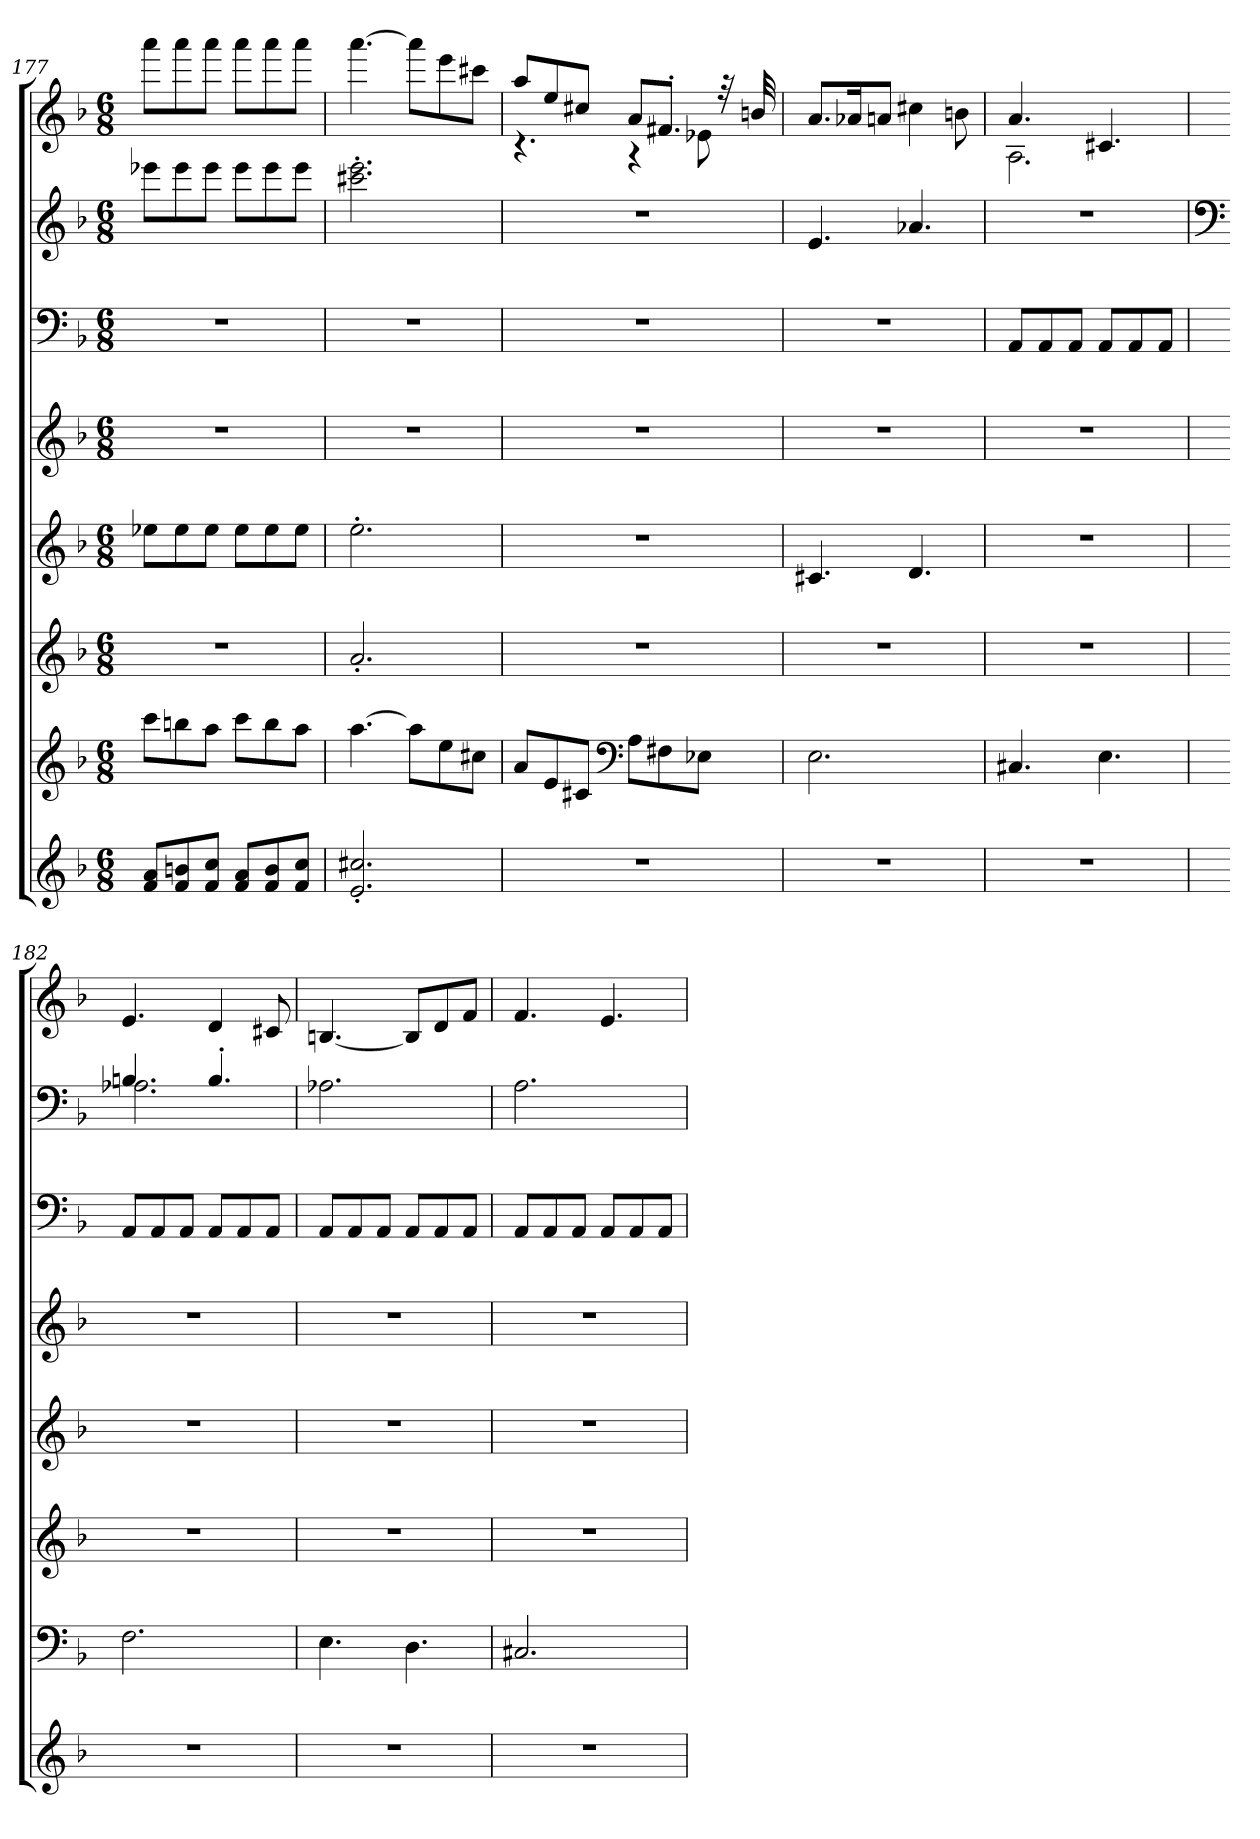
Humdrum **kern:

**kern	**kern	**kern	**kern	**kern	**kern	**kern	**kern
*part5	*part5	*part4	*part4	*part3	*part3	*part2	*part1
*staff8	*staff7	*staff6	*staff5	*staff4	*staff3	*staff2	*staff1
*clefG2	*clefG2	*clefG2	*clefG2	*clefG2	*clefF4	*clefG2	*clefG2
*k[b-]	*k[b-]	*k[b-]	*k[b-]	*k[b-]	*k[b-]	*k[b-]	*k[b-]
*M6/8	*M6/8	*M6/8	*M6/8	*M6/8	*M6/8	*M6/8	*M6/8
=177	=177	=177	=177	=177	=177	=177	=177
8f/ 8a/L	8ccc\L	2.r	8ee-X\L	2.r	2.r	8eee-X\L	8aaa\L
8f/ 8bn/	8bbn\	.	8ee-\	.	.	8eee-\	8aaa\
8f/ 8cc/J	8aa\J	.	8ee-\J	.	.	8eee-\J	8aaa\J
8f/ 8a/L	8ccc\L	.	8ee-\L	.	.	8eee-\L	8aaa\L
8f/ 8b/	8bb\	.	8ee-\	.	.	8eee-\	8aaa\
*	*	*	*	*	*	*	*MM120
8f/ 8cc/J	8aa\J	.	8ee-\J	.	.	8eee-\J	8aaa\J
=178	=178	=178	=178	=178	=178	=178	=178
*	*	*	*	*	*	*	*MM121
2.e/' 2.cc#X/'	[4.aa\	2.a'/	2.ee'\	2.r	2.r	2.ccc#X\' 2.eee\'	[4.aaa\
.	8aa\L]	.	.	.	.	.	8aaa\L]
.	8ee\	.	.	.	.	.	8eee\
.	8cc#X\J	.	.	.	.	.	8ccc#X\J
!!LO:PB:g=z
=179	=179	=179	=179	=179	=179	=179	=179
*	*	*	*	*	*	*	*^
2.r	8a/L	2.r	2.r	2.r	2.r	2.r	8aa/L	4.r
.	8e/	.	.	.	.	.	8ee/	.
.	8c#X/J	.	.	.	.	.	8cc#X/J	.
*	*clefF4	*	*	*	*	*	*	*
.	8A\L	.	.	.	.	.	8a/L	4r
.	8F#X\	.	.	.	.	.	8.f#X'/J	.
*	*	*	*	*	*	*	*MM120	*
.	8E-X\J	.	.	.	.	.	.	8e-X\
.	.	.	.	.	.	.	32r	.
.	.	.	.	.	.	.	32bn/	.
*	*	*	*	*	*	*	*v	*v
=180	=180	=180	=180	=180	=180	=180	=180
2.r	2.E\	2.r	4.c#X/	2.r	2.r	4.e/	8.a/L
.	.	.	.	.	.	.	16a-X/K
.	.	.	.	.	.	.	8an/J
.	.	.	4.d/	.	.	4.a-X/	4cc#X\
*	*	*	*	*	*	*	*MM112
.	.	.	.	.	.	.	8bn\
=181	=181	=181	=181	=181	=181	=181	=181
*	*	*	*	*	*	*	*MM121
*	*	*	*	*	*	*	*^
2.r	4.C#X/	2.r	2.r	2.r	8AA/L	2.r	4.a/	2.A\
.	.	.	.	.	8AA/	.	.	.
.	.	.	.	.	8AA/J	.	.	.
.	4.E\	.	.	.	8AA/L	.	4.c#X/	.
.	.	.	.	.	8AA/	.	.	.
.	.	.	.	.	8AA/J	.	.	.
*	*	*	*	*	*	*	*v	*v
=182	=182	=182	=182	=182	=182	=182	=182
*	*	*	*	*	*	*clefF4	*
*	*	*	*	*	*	*^	*
2.r	2.F\	2.r	2.r	2.r	8AA/L	4.Bn/	2.A-X\	4.e/
.	.	.	.	.	8AA/	.	.	.
.	.	.	.	.	8AA/J	.	.	.
.	.	.	.	.	8AA/L	4.B'/	.	4d/
.	.	.	.	.	8AA/	.	.	.
.	.	.	.	.	8AA/J	.	.	8c#X/
*	*	*	*	*	*	*v	*v	*
!!LO:PB:g=z
=183	=183	=183	=183	=183	=183	=183	=183
2.r	4.E\	2.r	2.r	2.r	8AA/L	2.A-X\	[4.Bn/
.	.	.	.	.	8AA/	.	.
.	.	.	.	.	8AA/J	.	.
.	4.D\	.	.	.	8AA/L	.	8B/L]
.	.	.	.	.	8AA/	.	8d/
.	.	.	.	.	8AA/J	.	8f/J
=184	=184	=184	=184	=184	=184	=184	=184
2.r	2.C#X/	2.r	2.r	2.r	8AA/L	2.A\	4.f/
.	.	.	.	.	8AA/	.	.
.	.	.	.	.	8AA/J	.	.
.	.	.	.	.	8AA/L	.	4.e/
.	.	.	.	.	8AA/	.	.
.	.	.	.	.	8AA/J	.	.
=	=	=	=	=	=	=	=
*-	*-	*-	*-	*-	*-	*-	*-
